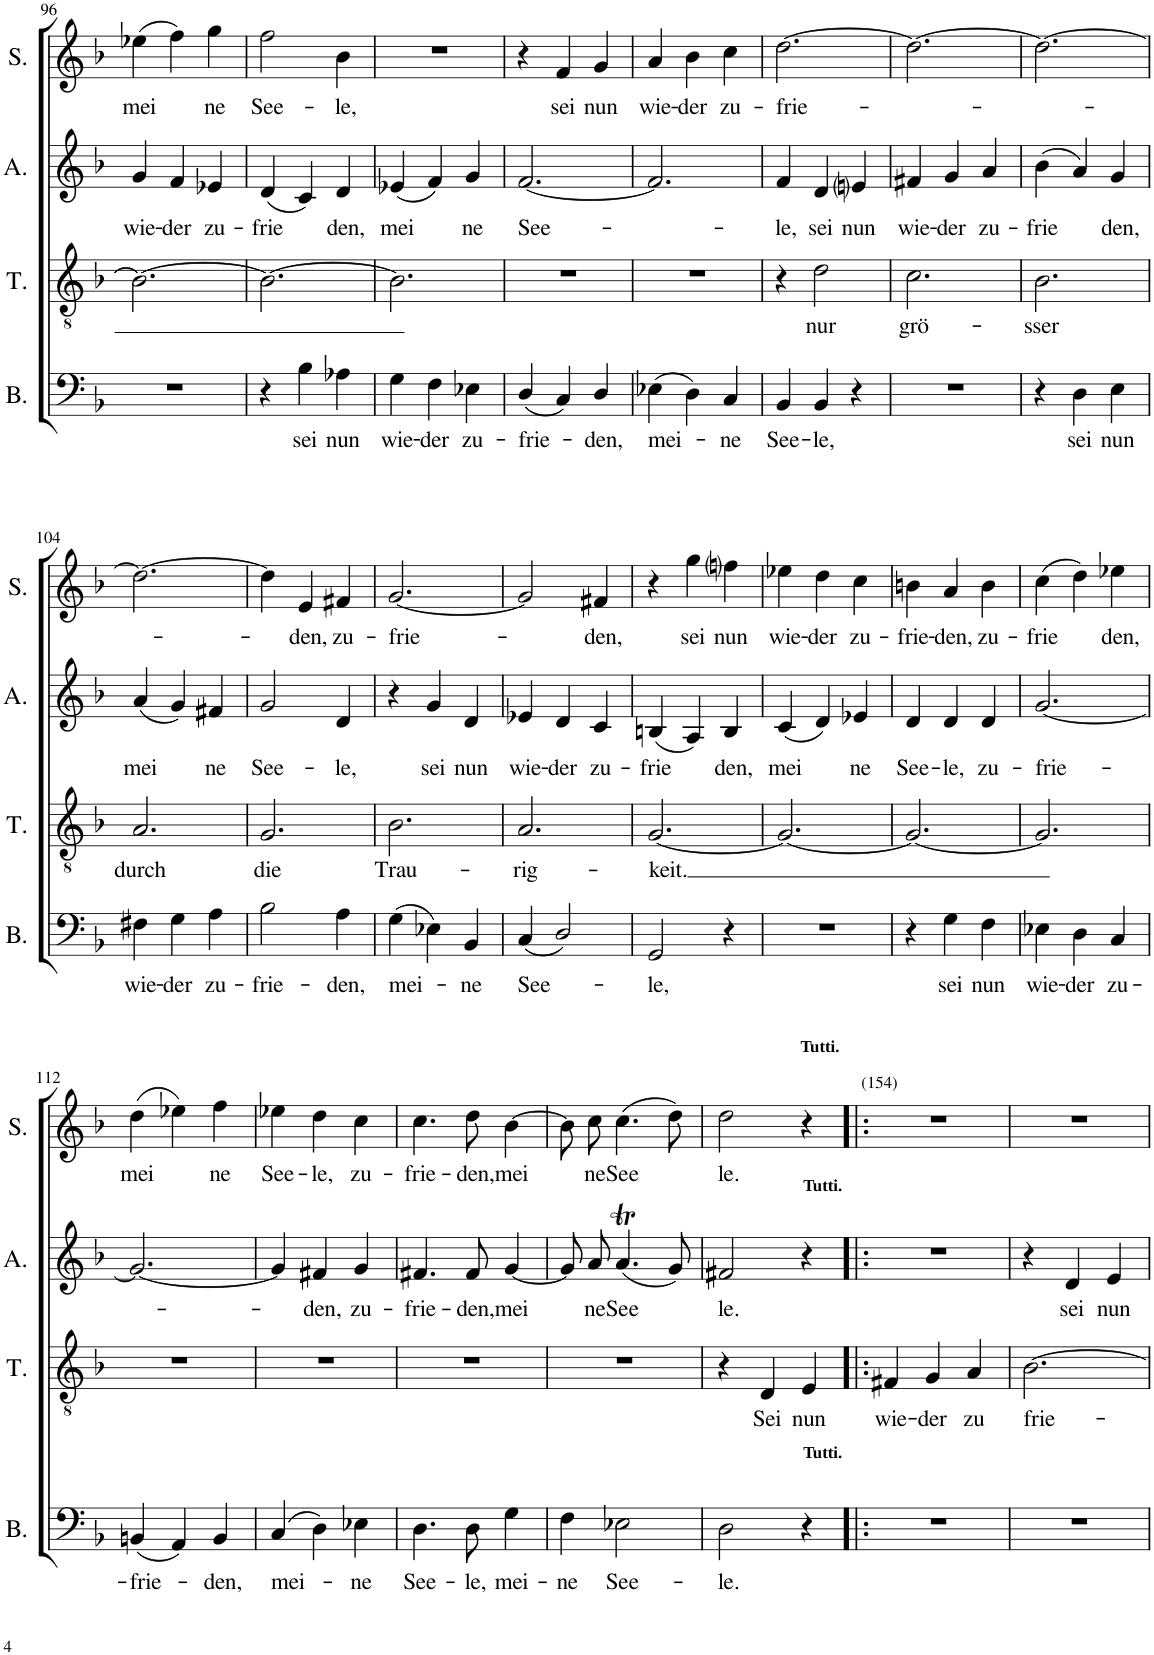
**kern	**text	**kern	**text	**kern	**text	**kern	**text
*part4	*part4	*part3	*part3	*part2	*part2	*part1	*part1
*staff4	*staff4	*staff3	*staff3	*staff2	*staff2	*staff1	*staff1
*I"Bass	*	*I"Tenor	*	*I"Alto	*	*I"Soprano	*
*I'B.	*	*I'T.	*	*I'A.	*	*I'S.	*
!!LO:PB:g=z
*clefF4	*	*clefGv2	*	*clefG2	*	*clefG2	*
*k[b-]	*	*k[b-]	*	*k[b-]	*	*k[b-]	*
*M3/4	*	*M3/4	*	*M3/4	*	*M3/4	*
=96	=96	=96	=96	=96	=96	=96	=96
!	!	!	!	!	!LO:LY:b	!	!LO:LY:b
2.r	.	2.B-\_	.	4g/	wie-	(4ee-X\	mei
!	!	!	!	!	!LO:LY:b	!	!
.	.	.	.	4f/	-der	4ff\)	.
!	!	!	!	!	!LO:LY:b	!	!LO:LY:b
.	.	.	.	4e-X/	zu-	4gg\	ne
=97	=97	=97	=97	=97	=97	=97	=97
!	!	!	!	!	!LO:LY:b	!	!LO:LY:b
4r	.	2.B-\_	.	(4d/	-frie	2ff\	See-
!	!LO:LY:b	!	!	!	!	!	!
4B-\	sei	.	.	4c/)	.	.	.
!	!LO:LY:b	!	!	!	!LO:LY:b	!	!LO:LY:b
4A-X\	nun	.	.	4d/	den,	4b-\	-le,
=98	=98	=98	=98	=98	=98	=98	=98
!	!LO:LY:b	!	!	!	!LO:LY:b	!	!
4G\	wie-	2.B-\]	.	(4e-X/	mei	2.r	.
!	!LO:LY:b	!	!	!	!	!	!
4F\	-der	.	.	4f/)	.	.	.
!	!LO:LY:b	!	!	!	!LO:LY:b	!	!
4E-X\	zu-	.	.	4g/	ne	.	.
=99	=99	=99	=99	=99	=99	=99	=99
!	!LO:LY:b	!	!	!	!LO:LY:b	!	!
(4D/	-frie-	2.r	.	[2.f/	See-	4r	.
!	!	!	!	!	!	!	!LO:LY:b
4C/)	.	.	.	.	.	4f/	sei
!	!LO:LY:b	!	!	!	!	!	!LO:LY:b
4D/	-den,	.	.	.	.	4g/	nun
=100	=100	=100	=100	=100	=100	=100	=100
!	!LO:LY:b	!	!	!	!	!	!LO:LY:b
(4E-X\	mei-	2.r	.	2.f/]	.	4a/	wie-
!	!	!	!	!	!	!	!LO:LY:b
4D\)	.	.	.	.	.	4b-\	-der
!	!LO:LY:b	!	!	!	!	!	!LO:LY:b
4C/	-ne	.	.	.	.	4cc\	zu-
=101	=101	=101	=101	=101	=101	=101	=101
!	!LO:LY:b	!	!	!	!LO:LY:b	!	!LO:LY:b
4BB-/	See-	4r	.	4f/	-le,	[2.dd\	-frie-
!	!LO:LY:b	!	!LO:LY:b	!	!LO:LY:b	!	!
4BB-/	-le,	2d\	nur	4d/	sei	.	.
!	!	!	!	!	!LO:LY:b	!	!
4r	.	.	.	4eni/	nun	.	.
=102	=102	=102	=102	=102	=102	=102	=102
!	!	!	!LO:LY:b	!	!LO:LY:b	!	!
2.r	.	2.c\	grö-	4f#X/	wie-	2.dd\_	.
!	!	!	!	!	!LO:LY:b	!	!
.	.	.	.	4g/	-der	.	.
!	!	!	!	!	!LO:LY:b	!	!
.	.	.	.	4a/	zu-	.	.
=103	=103	=103	=103	=103	=103	=103	=103
!	!	!	!LO:LY:b	!	!LO:LY:b	!	!
4r	.	2.B-\	-sser	(4b-\	-frie	2.dd\_	.
!	!LO:LY:b	!	!	!	!	!	!
4D\	sei	.	.	4a/)	.	.	.
!	!LO:LY:b	!	!	!	!LO:LY:b	!	!
4E\	nun	.	.	4g/	den,	.	.
!!LO:LB:g=z
=104	=104	=104	=104	=104	=104	=104	=104
!	!LO:LY:b	!	!LO:LY:b	!	!LO:LY:b	!	!
4F#X\	wie-	2.A/	durch	(4a/	mei	2.dd\_	.
!	!LO:LY:b	!	!	!	!	!	!
4G\	-der	.	.	4g/)	.	.	.
!	!LO:LY:b	!	!	!	!LO:LY:b	!	!
4A\	zu-	.	.	4f#X/	ne	.	.
=105	=105	=105	=105	=105	=105	=105	=105
!	!LO:LY:b	!	!LO:LY:b	!	!LO:LY:b	!	!
2B-\	-frie-	2.G/	die	2g/	See-	4dd\]	.
!	!	!	!	!	!	!	!LO:LY:b
.	.	.	.	.	.	4e/	-den,
!	!LO:LY:b	!	!	!	!LO:LY:b	!	!LO:LY:b
4A\	-den,	.	.	4d/	-le,	4f#X/	zu-
=106	=106	=106	=106	=106	=106	=106	=106
!	!LO:LY:b	!	!LO:LY:b	!	!	!	!LO:LY:b
(4G\	mei-	2.B-\	Trau-	4r	.	[2.g/	-frie-
!	!	!	!	!	!LO:LY:b	!	!
4E-X\)	.	.	.	4g/	sei	.	.
!	!LO:LY:b	!	!	!	!LO:LY:b	!	!
4BB-/	-ne	.	.	4d/	nun	.	.
=107	=107	=107	=107	=107	=107	=107	=107
!	!LO:LY:b	!	!LO:LY:b	!	!LO:LY:b	!	!
(4C/	See-	2.A/	-rig-	4e-X/	wie-	2g/]	.
!	!	!	!	!	!LO:LY:b	!	!
2D/)	.	.	.	4d/	-der	.	.
!	!	!	!	!	!LO:LY:b	!	!LO:LY:b
.	.	.	.	4c/	zu-	4f#X/	-den,
=108	=108	=108	=108	=108	=108	=108	=108
!	!LO:LY:b	!	!LO:LY:b	!	!LO:LY:b	!	!
2GG/	-le,	[2.G/	-keit.	(4Bn/	-frie	4r	.
!	!	!	!	!	!	!	!LO:LY:b
.	.	.	.	4A/)	.	4gg\	sei
!	!	!	!	!	!LO:LY:b	!	!LO:LY:b
4r	.	.	.	4B/	den,	4ffni\	nun
=109	=109	=109	=109	=109	=109	=109	=109
!	!	!	!	!	!LO:LY:b	!	!LO:LY:b
2.r	.	2.G/_	.	(4c/	mei	4ee-X\	wie-
!	!	!	!	!	!	!	!LO:LY:b
.	.	.	.	4d/)	.	4dd\	-der
!	!	!	!	!	!LO:LY:b	!	!LO:LY:b
.	.	.	.	4e-X/	ne	4cc\	zu-
=110	=110	=110	=110	=110	=110	=110	=110
!	!	!	!	!	!LO:LY:b	!	!LO:LY:b
4r	.	2.G/_	.	4d/	See-	4bn\	-frie-
!	!LO:LY:b	!	!	!	!LO:LY:b	!	!LO:LY:b
4G\	sei	.	.	4d/	-le,	4a/	-den,
!	!LO:LY:b	!	!	!	!LO:LY:b	!	!LO:LY:b
4F\	nun	.	.	4d/	zu-	4b\	zu-
=111	=111	=111	=111	=111	=111	=111	=111
!	!LO:LY:b	!	!	!	!LO:LY:b	!	!LO:LY:b
4E-X\	wie-	2.G/]	.	[2.g/	-frie-	(4cc\	-frie
!	!LO:LY:b	!	!	!	!	!	!
4D\	-der	.	.	.	.	4dd\)	.
!	!LO:LY:b	!	!	!	!	!	!LO:LY:b
4C/	zu-	.	.	.	.	4ee-X\	den,
!!LO:LB:g=z
=112	=112	=112	=112	=112	=112	=112	=112
!	!LO:LY:b	!	!	!	!	!	!LO:LY:b
(4BBn/	-frie-	2.r	.	2.g/_	.	(4dd\	mei
4AA/)	.	.	.	.	.	4ee-X\)	.
!	!LO:LY:b	!	!	!	!	!	!LO:LY:b
4BB/	-den,	.	.	.	.	4ff\	ne
=113	=113	=113	=113	=113	=113	=113	=113
!	!LO:LY:b	!	!	!	!	!	!LO:LY:b
(4C/	mei-	2.r	.	4g/]	.	4ee-X\	See-
!	!	!	!	!	!LO:LY:b	!	!LO:LY:b
4D\)	.	.	.	4f#X/	-den,	4dd\	-le,
!	!LO:LY:b	!	!	!	!LO:LY:b	!	!LO:LY:b
4E-X\	-ne	.	.	4g/	zu-	4cc\	zu-
=114	=114	=114	=114	=114	=114	=114	=114
!	!LO:LY:b	!	!	!	!LO:LY:b	!	!LO:LY:b
4.D\	See-	2.r	.	4.f#X/	-frie-	4.cc\	-frie-
!	!LO:LY:b	!	!	!	!LO:LY:b	!	!LO:LY:b
8D\	-le,	.	.	8f#/	-den,	8dd\	-den,
!	!LO:LY:b	!	!	!	!LO:LY:b	!	!LO:LY:b
4G\	mei-	.	.	[4g/	mei	[4b-\	mei
=115	=115	=115	=115	=115	=115	=115	=115
!	!LO:LY:b	!	!	!	!	!	!
4F\	-ne	2.r	.	8g/L]	.	8b-\L]	.
!	!	!	!	!	!LO:LY:b	!	!LO:LY:b
.	.	.	.	8a/J	ne	8cc\J	ne
!	!LO:LY:b	!	!	!	!LO:LY:b	!	!LO:LY:b
2E-X\	See-	.	.	(4.at/	See	(4.cc\	See
.	.	.	.	8g/)	.	8dd\)	.
=116	=116	=116	=116	=116	=116	=116	=116
!	!LO:LY:b	!	!	!	!LO:LY:b	!	!LO:LY:b
2D\	-le.	4r	.	2f#X/	le.	2dd\	le.
!	!	!	!LO:LY:b	!	!	!	!
.	.	4D/	Sei	.	.	.	.
!	!	!	!	!	!	!LO:TX:a:B:t=Tutti.	!
!	!	!	!	!LO:TX:a:B:t=Tutti.	!	!	!
!LO:TX:a:B:t=Tutti.	!	!	!	!	!	!	!
!	!	!	!LO:LY:b	!	!	!	!
4r	.	4E/	nun	4r	.	4r	.
=117!|:	=117!|:	=117!|:	=117!|:	=117!|:	=117!|:	=117!|:	=117!|:
!	!	!	!	!	!	!LO:TX:a:t=(154)	!
!	!	!	!LO:LY:b	!	!	!	!
2.r	.	4F#X/	wie-	2.r	.	2.r	.
!	!	!	!LO:LY:b	!	!	!	!
.	.	4G/	-der	.	.	.	.
!	!	!	!LO:LY:b	!	!	!	!
.	.	4A/	zu	.	.	.	.
=118	=118	=118	=118	=118	=118	=118	=118
!	!	!	!LO:LY:b	!	!	!	!
2.r	.	[2.B-\	frie-	4r	.	2.r	.
!	!	!	!	!	!LO:LY:b	!	!
.	.	.	.	4d/	sei	.	.
!	!	!	!	!	!LO:LY:b	!	!
.	.	.	.	4e/	nun	.	.
=	=	=	=	=	=	=	=
*-	*-	*-	*-	*-	*-	*-	*-
